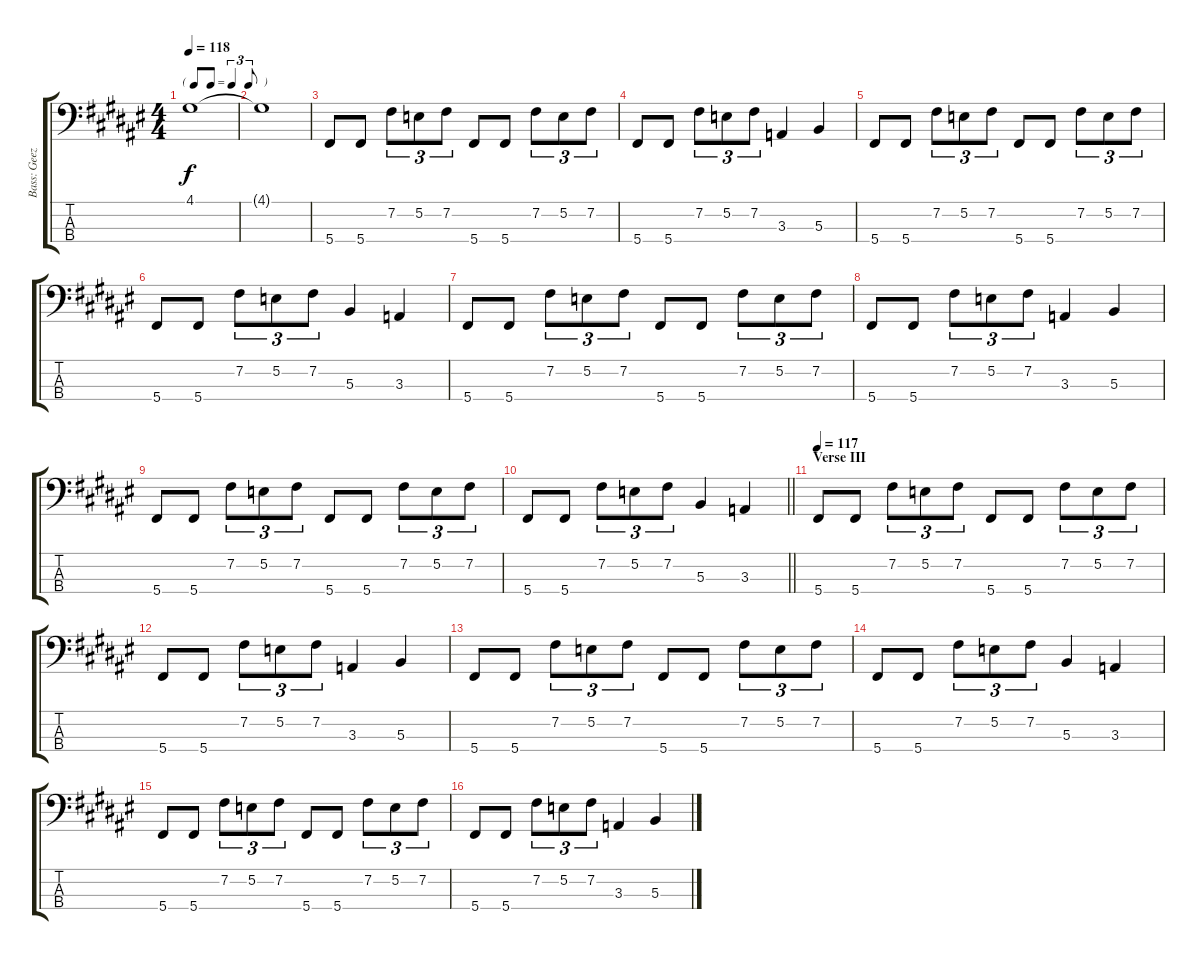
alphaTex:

\track ("Bass: Geezer" "Bass: Geez") {instrument electricbassfinger}
\staff {score tabs}
\tuning (E2 B1 Gb1 Db1) {hide}
\ts (4 4)
\tf triplet8th
\tempo 118
\clef f4
\ks f#
4.1.1{dy f} |
4.1{t}.1 |
5.4.8 5.4.8 7.2.8{tu (3 2)} 5.2.8{tu (3 2)} 7.2.8{tu (3 2)} 5.4.8 5.4.8 7.2.8{tu (3 2)} 5.2.8{tu (3 2)} 7.2.8{tu (3 2)} |
5.4.8 5.4.8 7.2.8{tu (3 2)} 5.2.8{tu (3 2)} 7.2.8{tu (3 2)} 3.3.4 5.3.4 |
5.4.8 5.4.8 7.2.8{tu (3 2)} 5.2.8{tu (3 2)} 7.2.8{tu (3 2)} 5.4.8 5.4.8 7.2.8{tu (3 2)} 5.2.8{tu (3 2)} 7.2.8{tu (3 2)} |
5.4.8 5.4.8 7.2.8{tu (3 2)} 5.2.8{tu (3 2)} 7.2.8{tu (3 2)} 5.3.4 3.3.4 |
5.4.8 5.4.8 7.2.8{tu (3 2)} 5.2.8{tu (3 2)} 7.2.8{tu (3 2)} 5.4.8 5.4.8 7.2.8{tu (3 2)} 5.2.8{tu (3 2)} 7.2.8{tu (3 2)} |
5.4.8 5.4.8 7.2.8{tu (3 2)} 5.2.8{tu (3 2)} 7.2.8{tu (3 2)} 3.3.4 5.3.4 |
5.4.8 5.4.8 7.2.8{tu (3 2)} 5.2.8{tu (3 2)} 7.2.8{tu (3 2)} 5.4.8 5.4.8 7.2.8{tu (3 2)} 5.2.8{tu (3 2)} 7.2.8{tu (3 2)} |
\barLineRight lightlight
5.4.8 5.4.8 7.2.8{tu (3 2)} 5.2.8{tu (3 2)} 7.2.8{tu (3 2)} 5.3.4 3.3.4 |
\section ("" "Verse III")
\tempo 117
5.4.8 5.4.8 7.2.8{tu (3 2)} 5.2.8{tu (3 2)} 7.2.8{tu (3 2)} 5.4.8 5.4.8 7.2.8{tu (3 2)} 5.2.8{tu (3 2)} 7.2.8{tu (3 2)} |
5.4.8 5.4.8 7.2.8{tu (3 2)} 5.2.8{tu (3 2)} 7.2.8{tu (3 2)} 3.3.4 5.3.4 |
5.4.8 5.4.8 7.2.8{tu (3 2)} 5.2.8{tu (3 2)} 7.2.8{tu (3 2)} 5.4.8 5.4.8 7.2.8{tu (3 2)} 5.2.8{tu (3 2)} 7.2.8{tu (3 2)} |
5.4.8 5.4.8 7.2.8{tu (3 2)} 5.2.8{tu (3 2)} 7.2.8{tu (3 2)} 5.3.4 3.3.4 |
5.4.8 5.4.8 7.2.8{tu (3 2)} 5.2.8{tu (3 2)} 7.2.8{tu (3 2)} 5.4.8 5.4.8 7.2.8{tu (3 2)} 5.2.8{tu (3 2)} 7.2.8{tu (3 2)} |
5.4.8 5.4.8 7.2.8{tu (3 2)} 5.2.8{tu (3 2)} 7.2.8{tu (3 2)} 3.3.4 5.3.4
